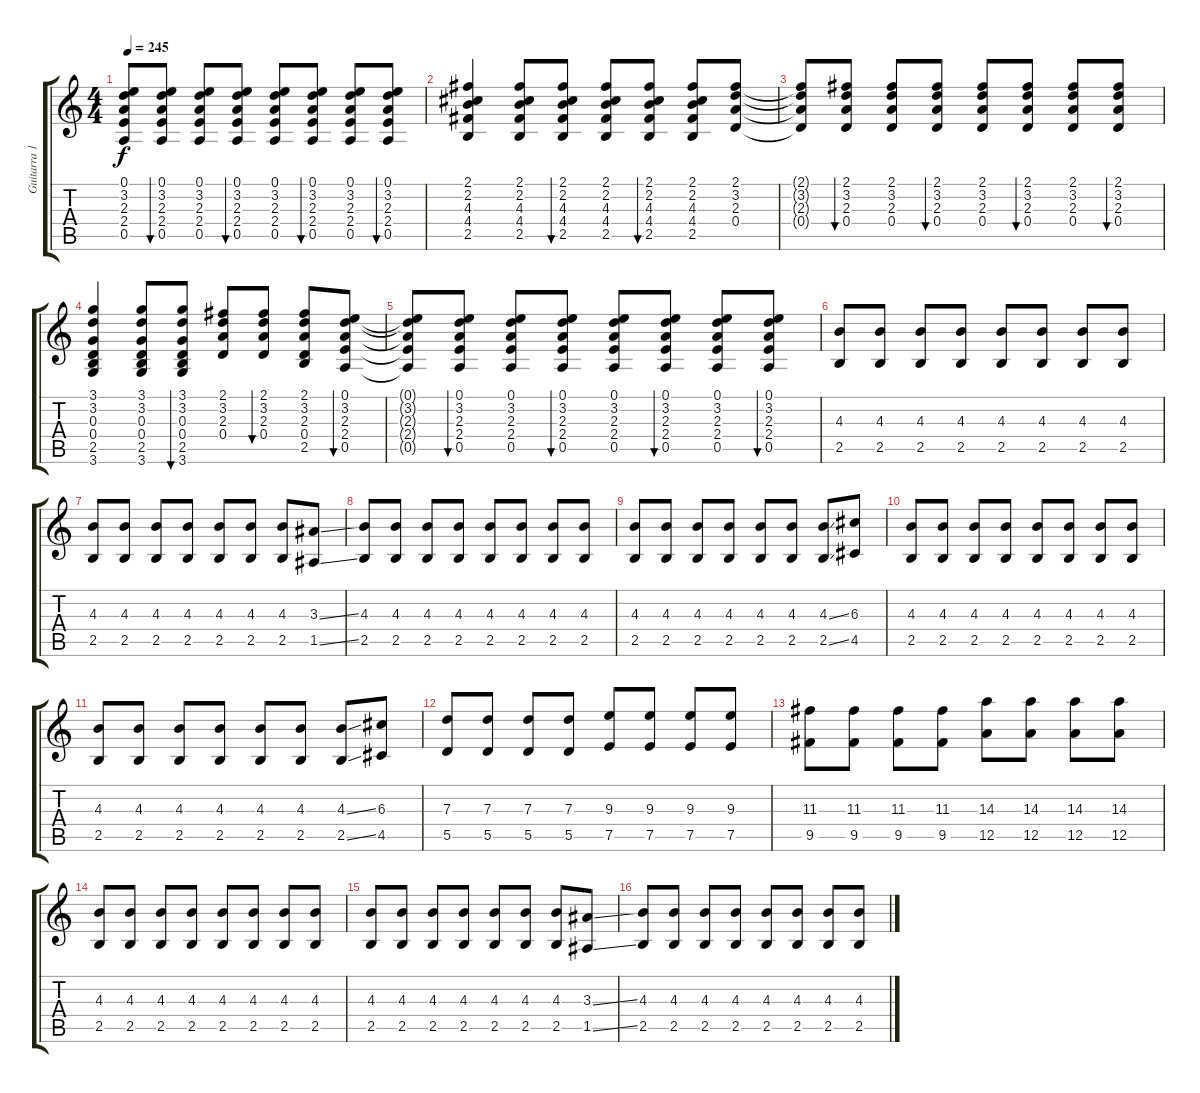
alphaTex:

\track ("Guitarra 1" "Guitarra 1") {instrument distortionguitar}
\staff {score tabs}
\tuning (E4 B3 G3 D3 A2 E2) {hide}
\ts (4 4)
\tempo 245
\clef g2
\ks c
(0.1{t} 3.2{t} 2.3{t} 2.4{t} 0.5{t}).8{dy f} (0.1 3.2 2.3 2.4 0.5).8{bu 60} (0.1 3.2 2.3 2.4 0.5).8 (0.1 3.2 2.3 2.4 0.5).8{bu 60} (0.1 3.2 2.3 2.4 0.5).8 (0.1 3.2 2.3 2.4 0.5).8{bu 60} (0.1 3.2 2.3 2.4 0.5).8 (0.1 3.2 2.3 2.4 0.5).8{bu 60} |
(2.1 2.2 4.3 4.4 2.5).4{instrument electricguitarclean} (2.1 2.2 4.3 4.4 2.5).8 (2.1 2.2 4.3 4.4 2.5).8{bu 60} (2.1 2.2 4.3 4.4 2.5).8 (2.1 2.2 4.3 4.4 2.5).8{bu 60} (2.1 2.2 4.3 4.4 2.5).8 (2.1 3.2 2.3 0.4).8 |
(2.1{t} 3.2{t} 2.3{t} 0.4{t}).8 (2.1 3.2 2.3 0.4).8{bu 60} (2.1 3.2 2.3 0.4).8 (2.1 3.2 2.3 0.4).8{bu 60} (2.1 3.2 2.3 0.4).8 (2.1 3.2 2.3 0.4).8{bu 60} (2.1 3.2 2.3 0.4).8 (2.1 3.2 2.3 0.4).8{bu 60} |
(3.1 3.2 0.3 0.4 2.5 3.6).4 (3.1 3.2 0.3 0.4 2.5 3.6).8 (3.1 3.2 0.3 0.4 2.5 3.6).8{bu 60} (2.1 3.2 2.3 0.4).8 (2.1 3.2 2.3 0.4).8{bu 60} (2.1 3.2 2.3 0.4 2.5).8 (0.1 3.2 2.3 2.4 0.5).8{bu 60} |
(0.1{t} 3.2{t} 2.3{t} 2.4{t} 0.5{t}).8 (0.1 3.2 2.3 2.4 0.5).8{bu 60} (0.1 3.2 2.3 2.4 0.5).8 (0.1 3.2 2.3 2.4 0.5).8{bu 60} (0.1 3.2 2.3 2.4 0.5).8 (0.1 3.2 2.3 2.4 0.5).8{bu 60} (0.1 3.2 2.3 2.4 0.5).8 (0.1 3.2 2.3 2.4 0.5).8{bu 60} |
(4.3 2.5).8{volume 15 instrument distortionguitar} (4.3 2.5).8 (4.3 2.5).8 (4.3 2.5).8 (4.3 2.5).8 (4.3 2.5).8 (4.3 2.5).8 (4.3 2.5).8 |
(4.3 2.5).8 (4.3 2.5).8 (4.3 2.5).8 (4.3 2.5).8 (4.3 2.5).8 (4.3 2.5).8 (4.3 2.5).8 (3.3{ss} 1.5{ss}).8 |
(4.3 2.5).8 (4.3 2.5).8 (4.3 2.5).8 (4.3 2.5).8 (4.3 2.5).8 (4.3 2.5).8 (4.3 2.5).8 (4.3 2.5).8 |
(4.3 2.5).8 (4.3 2.5).8 (4.3 2.5).8 (4.3 2.5).8 (4.3 2.5).8 (4.3 2.5).8 (4.3{ss} 2.5{ss}).8 (6.3 4.5).8 |
(4.3 2.5).8 (4.3 2.5).8 (4.3 2.5).8 (4.3 2.5).8 (4.3 2.5).8 (4.3 2.5).8 (4.3 2.5).8 (4.3 2.5).8 |
(4.3 2.5).8 (4.3 2.5).8 (4.3 2.5).8 (4.3 2.5).8 (4.3 2.5).8 (4.3 2.5).8 (4.3{ss} 2.5{ss}).8 (6.3 4.5).8 |
(7.3 5.5).8 (7.3 5.5).8 (7.3 5.5).8 (7.3 5.5).8 (9.3 7.5).8 (9.3 7.5).8 (9.3 7.5).8 (9.3 7.5).8 |
(11.3 9.5).8 (11.3 9.5).8 (11.3 9.5).8 (11.3 9.5).8 (14.3 12.5).8 (14.3 12.5).8 (14.3 12.5).8 (14.3 12.5).8 |
(4.3 2.5).8 (4.3 2.5).8 (4.3 2.5).8 (4.3 2.5).8 (4.3 2.5).8 (4.3 2.5).8 (4.3 2.5).8 (4.3 2.5).8 |
(4.3 2.5).8 (4.3 2.5).8 (4.3 2.5).8 (4.3 2.5).8 (4.3 2.5).8 (4.3 2.5).8 (4.3 2.5).8 (3.3{ss} 1.5{ss}).8 |
(4.3 2.5).8 (4.3 2.5).8 (4.3 2.5).8 (4.3 2.5).8 (4.3 2.5).8 (4.3 2.5).8 (4.3 2.5).8 (4.3 2.5).8
